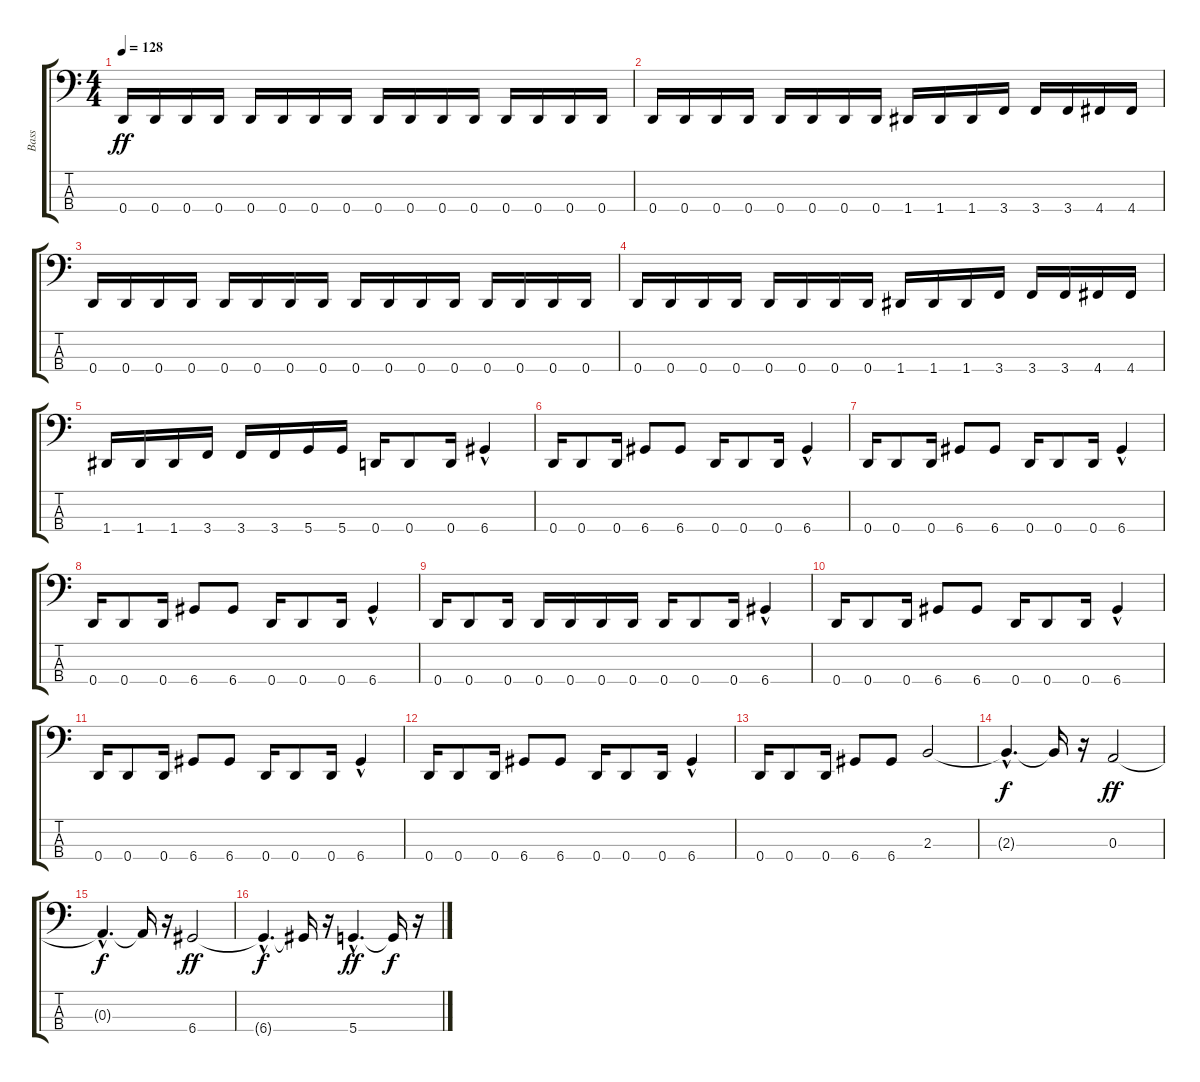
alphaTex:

\track ("Bass" "Bass") {instrument electricbasspick}
\staff {score tabs}
\tuning (G2 D2 A1 D1) {hide}
\ts (4 4)
\tempo 128
\clef f4
\ks c
0.4.16{dy ff} 0.4.16 0.4.16 0.4.16 0.4.16 0.4.16 0.4.16 0.4.16 0.4.16 0.4.16 0.4.16 0.4.16 0.4.16 0.4.16 0.4.16 0.4.16 |
0.4.16 0.4.16 0.4.16 0.4.16 0.4.16 0.4.16 0.4.16 0.4.16 1.4.16 1.4.16 1.4.16 3.4.16 3.4.16 3.4.16 4.4.16 4.4.16 |
0.4.16 0.4.16 0.4.16 0.4.16 0.4.16 0.4.16 0.4.16 0.4.16 0.4.16 0.4.16 0.4.16 0.4.16 0.4.16 0.4.16 0.4.16 0.4.16 |
0.4.16 0.4.16 0.4.16 0.4.16 0.4.16 0.4.16 0.4.16 0.4.16 1.4.16 1.4.16 1.4.16 3.4.16 3.4.16 3.4.16 4.4.16 4.4.16 |
1.4.16 1.4.16 1.4.16 3.4.16 3.4.16 3.4.16 5.4.16 5.4.16 0.4.16 0.4.8 0.4.16 6.4{hac}.4 |
0.4.16 0.4.8 0.4.16 6.4.8 6.4.8 0.4.16 0.4.8 0.4.16 6.4{hac}.4 |
0.4.16 0.4.8 0.4.16 6.4.8 6.4.8 0.4.16 0.4.8 0.4.16 6.4{hac}.4 |
0.4.16 0.4.8 0.4.16 6.4.8 6.4.8 0.4.16 0.4.8 0.4.16 6.4{hac}.4 |
0.4.16 0.4.8 0.4.16 0.4.16 0.4.16 0.4.16 0.4.16 0.4.16 0.4.8 0.4.16 6.4{hac}.4 |
0.4.16 0.4.8 0.4.16 6.4.8 6.4.8 0.4.16 0.4.8 0.4.16 6.4{hac}.4 |
0.4.16 0.4.8 0.4.16 6.4.8 6.4.8 0.4.16 0.4.8 0.4.16 6.4{hac}.4 |
0.4.16 0.4.8 0.4.16 6.4.8 6.4.8 0.4.16 0.4.8 0.4.16 6.4{hac}.4 |
0.4.16 0.4.8 0.4.16 6.4.8 6.4.8 2.3.2 |
2.3{hac t}.4{d dy f} 2.3{t}.16 r.16 0.3.2{dy ff} |
0.3{hac t}.4{d dy f} 0.3{t}.16 r.16 6.4.2{dy ff} |
6.4{hac t}.4{d dy f} 6.4{t}.16 r.16 5.4{hac}.4{d dy ff} 5.4{t}.16{dy f} r.16
